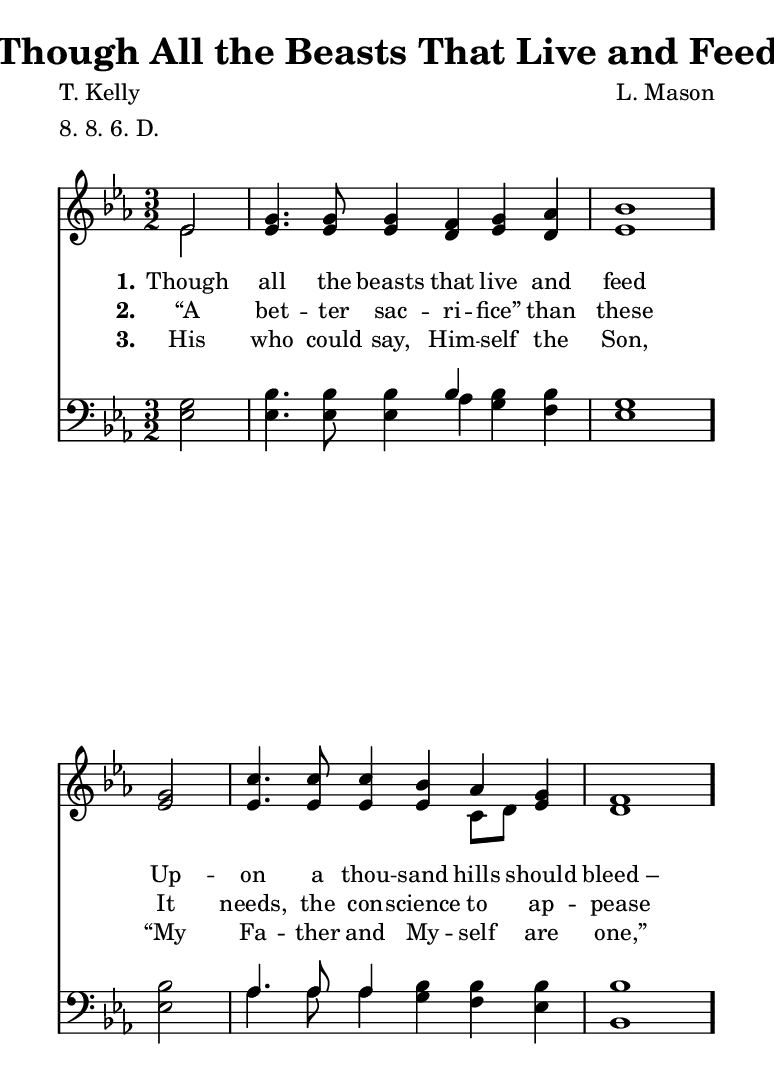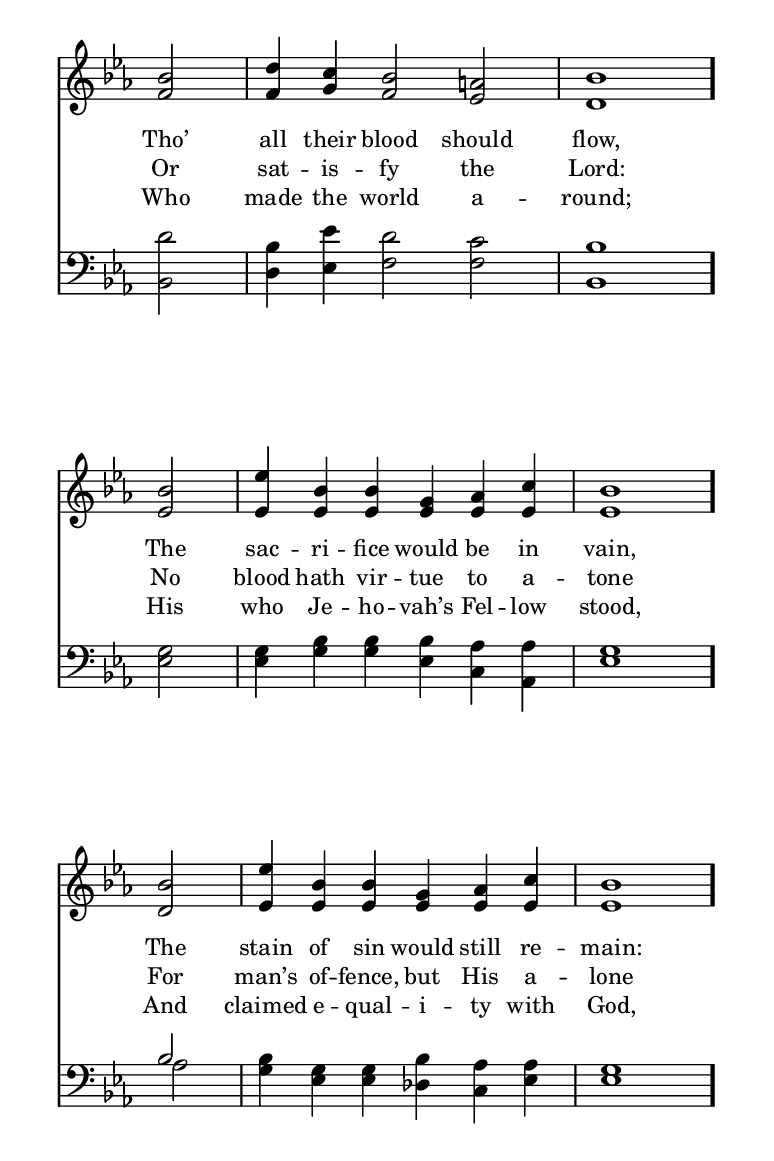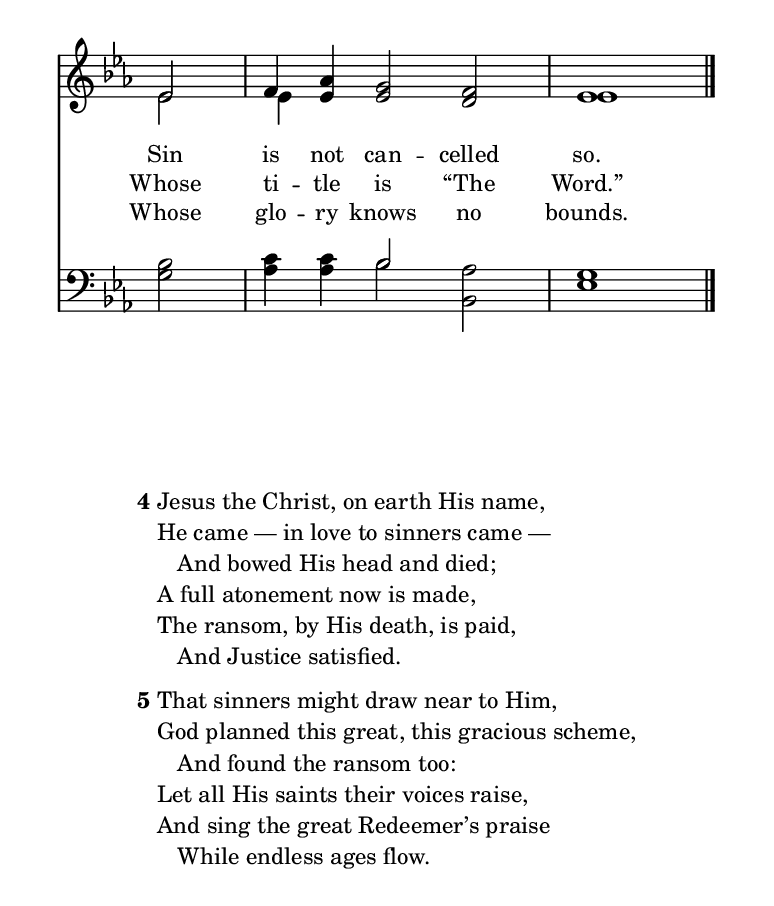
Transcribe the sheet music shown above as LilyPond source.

\include "common/global.ily"
\paper {
  \include "common/paper.ily"
  systems-per-page = #(cond (is-eogsized 3) (#t #f))
}

\header{
  %gospel
  hymnnumber = "128"
  title = "Though All the Beasts That Live and Feed"
  tunename = "Meribah"
  meter = "8. 8. 6. D."
  poet = "T. Kelly"
  composer = "L. Mason"
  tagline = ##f
}

% for fermata in MIDI
ta = { \tempo 2=60 }
tb = { \tempo 2=30 }

patternAA = { c2 | c4. c8 c4 c4 c4      c4 | c1 }
patternAB = { c2 | c4. c8 c4 c4 c8[ c8] c4 | c1 }

patternBA = { c2 | c4 c4 c2 c2 | c1 }

patternCA = { c2 | c4 c4 c4 c4 c4 c4 | c1 }

global = {
  \include "common/overrides.ily"
  \override Staff.TimeSignature.style = #'numbered
  \time 3/2
  \override Score.MetronomeMark.transparent = ##t % hide all fermata changes too
  \ta
  \key ees \major
  \partial 2
  \autoBeamOff
}

notesSoprano = {
\global
\relative c' {

  \changePitch \patternAA { ees | g g g f g aes | bes }
  \changePitch \patternAA { g | c c c bes aes g | f } \eogbreak
  \changePitch \patternBA { bes | d c bes a | bes }

  \changePitch \patternCA { bes | ees bes bes g aes c | bes } \eogbreak
  \changePitch \patternCA { bes | ees bes bes g aes c | bes }
  \changePitch \patternBA { ees, | f aes g f | ees }

  \bar "|."

}
}

notesAlto = {
\global
\relative e' {

  \changePitch \patternAA { ees | ees ees ees d ees d | ees }
  \changePitch \patternAB { ees | ees ees ees ees c d ees | d }
  \changePitch \patternBA { f | f g f ees | d }

  \changePitch \patternCA { ees | ees ees ees ees ees ees | ees }
  \changePitch \patternCA { d | ees ees ees ees ees ees | ees }
  \changePitch \patternBA { ees | ees ees ees d | ees }

}
}

notesTenor = {
\global
\relative a {

  \changePitch \patternAA { g | bes bes bes bes bes bes | g }
  \changePitch \patternAA { bes | aes aes aes bes bes bes | bes }
  \changePitch \patternBA { d bes ees d c | bes }

  \changePitch \patternCA { g | g bes bes bes aes aes | g }
  \changePitch \patternCA { bes | bes g g bes aes aes | g }
  \changePitch \patternBA { bes | c c bes aes | g }

}
}

notesBass = {
\global
\relative f {

  \changePitch \patternAA { ees | ees ees ees aes g f | ees }
  \changePitch \patternAA { ees | aes aes aes g f ees | bes }
  \changePitch \patternBA { bes | d ees f f | bes, }

  \changePitch \patternCA { ees | ees g g ees c aes | ees' }
  \changePitch \patternCA { aes | g ees ees des c ees | ees }
  \changePitch \patternBA { g | aes aes bes bes, | ees }

}
}

wordsA = \lyricmode {
\set stanza = "1."

Though all the beasts that live and feed \bar "."
Up -- on a thou -- sand hills should bleed_– \bar "."
Tho’ all their blood should flow, \bar "."
The sac -- ri -- fice would be in vain, \bar "."
The stain of sin would still re -- main: \bar "."
Sin is not can -- celled so. \bar "."

}

wordsB = \lyricmode {
\set stanza = "2."

“A bet -- ter sac -- ri -- fice” than these
It needs, the con -- science to ap -- pease
Or sat -- is -- fy the Lord:
No blood hath vir -- tue to a -- tone
For man’s of -- fence, but His a -- lone
Whose ti -- tle is “The Word.”

}

wordsC = \lyricmode {
\set stanza = "3."

His who could say, Him -- self the Son,
“My Fa -- ther and My -- self are one,”
Who made the world a -- round;
His who Je -- ho -- vah’s Fel -- low stood,
And claimed e -- qual -- i -- ty with God,
Whose glo -- ry knows no bounds.

}

wordsD = \markuplist {

\line { Jesus the Christ, on earth His name, }
\line { He came — in love to sinners came — }
\line { { \hspace #2 } And bowed His head and died; }
\line { A full atonement now is made, }
\line { The ransom, by His death, is paid, }
\line { { \hspace #2 } And Justice satisfied. }

}

wordsE = \markuplist {

\line { That sinners might draw near to Him, }
\line { God planned this great, this gracious scheme, }
\line { { \hspace #2 } And found the ransom too: }
\line { Let all His saints their voices raise, }
\line { And sing the great Redeemer’s praise }
\line { { \hspace #2 } While endless ages flow. }

}

\score {
  \context ChoirStaff <<
    \context Staff = upper <<
      \set Staff.autoBeaming = ##f
      \set ChoirStaff.systemStartDelimiter = #'SystemStartBar
      \set ChoirStaff.printPartCombineTexts = ##f
      \partcombine #'(2 . 9) \notesSoprano \notesAlto
      \context NullVoice = sopranos { \voiceOne << \notesSoprano >> }
      \context Lyrics = one   \lyricsto sopranos \wordsA
      \context Lyrics = two   \lyricsto sopranos \wordsB
      \context Lyrics = three \lyricsto sopranos \wordsC
    >>
    \context Staff = men <<
      \set Staff.autoBeaming = ##f
      \clef bass
      \set ChoirStaff.printPartCombineTexts = ##f
      \partcombine #'(2 . 9) \notesTenor \notesBass
    >>
  >>
  \layout {
    \include "common/layout.ily"
  }
  \midi{
    \include "common/midi.ily"
  }
}

\noPageBreak

\markup { \fill-line { \column {
  \line{ \bold 4 \column { \wordsD } } \combine \null \vspace #0.4
  \line{ \bold 5 \column { \wordsE } } \combine \null \vspace #0.4
} } }

\version "2.19.49"  % necessary for upgrading to future LilyPond versions.

% vi:set et ts=2 sw=2 ai nocindent syntax=lilypond:
